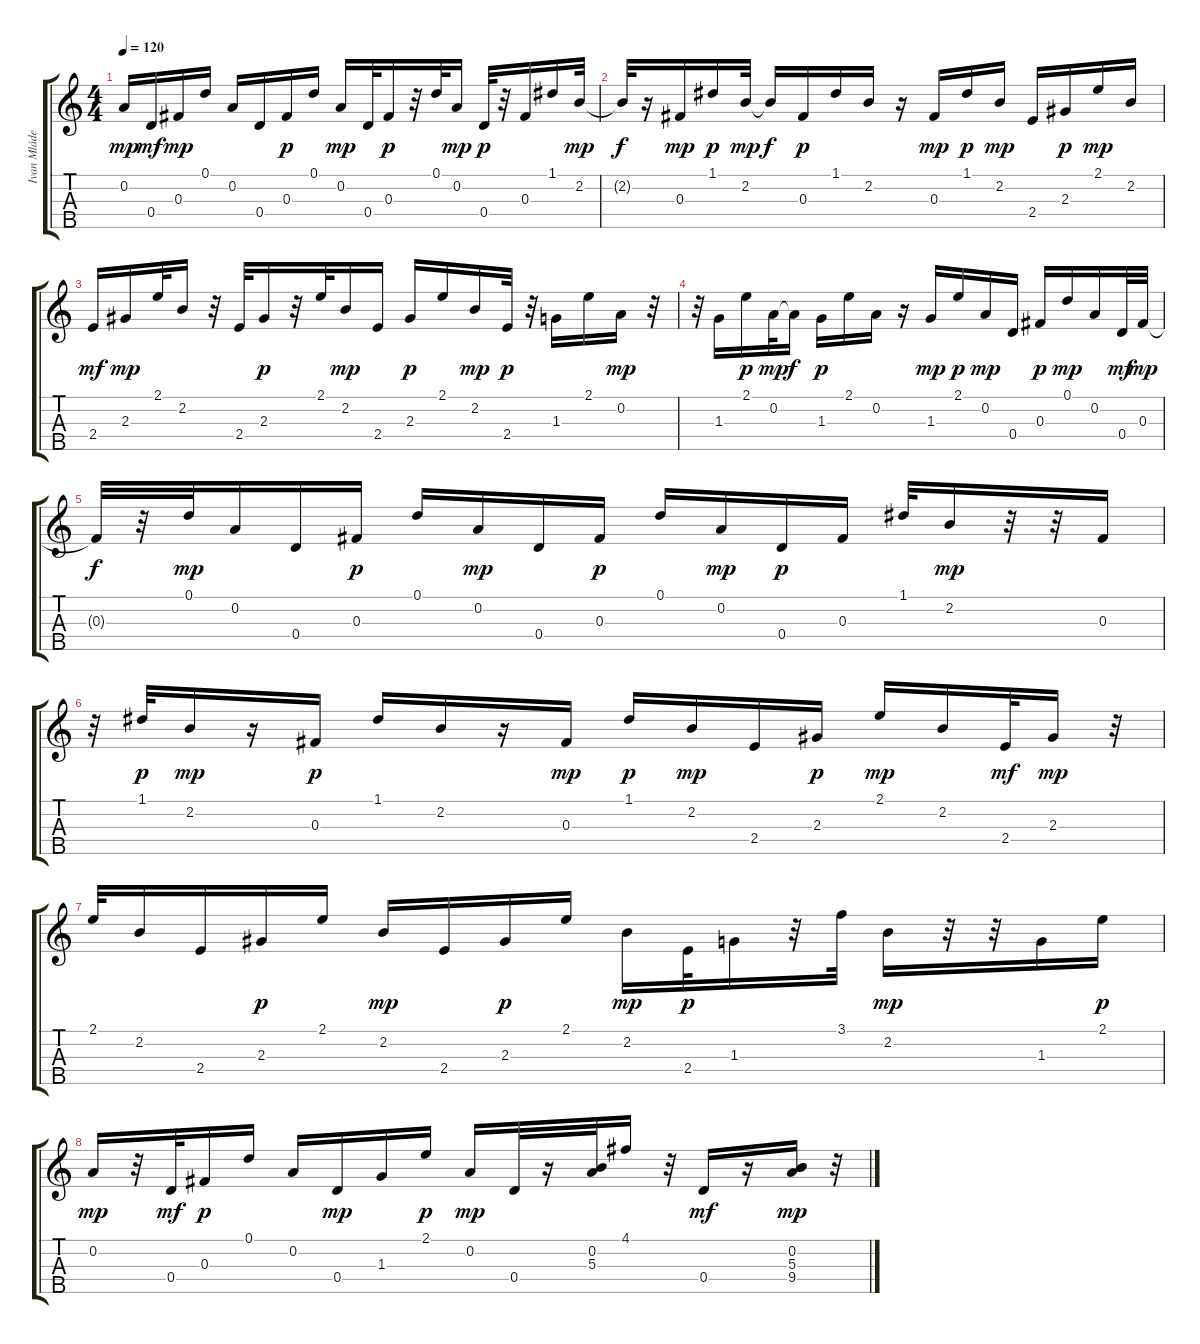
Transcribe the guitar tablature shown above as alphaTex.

\track ("Ivan Mládek Banjo" "Ivan Mláde") {instrument banjo}
\staff {score tabs}
\tuning (D4 A3 Gb3 D3 A4) {hide}
\displaytranspose 12
\ts (4 4)
\tempo 120
\clef g2
\ks c
0.2.16{dy mp} 0.4.16{dy mf} 0.3.16{dy mp} 0.1.16 0.2.16 0.4.16 0.3.16{dy p} 0.1.16 0.2.16{dy mp} 0.4.32 0.3.16{dy p} r.32 0.1.32 0.2.16{dy mp} 0.4.32{dy p} r.32 0.3.16 1.1.16 2.2.32{dy mp} |
2.2{t}.32{dy f} r.16 0.3.16{dy mp} 1.1.16{dy p} 2.2.32{dy mp} 2.2{t}.16{dy f} 0.3.16{dy p} 1.1.16 2.2.16 r.16 0.3.16{dy mp} 1.1.16{dy p} 2.2.16{dy mp} 2.4.16 2.3.16{dy p} 2.1.16{dy mp} 2.2.16 |
2.4.16{dy mf} 2.3.16{dy mp} 2.1.32 2.2.16 r.32 2.4.32 2.3.16{dy p} r.32 2.1.32 2.2.16{dy mp} 2.4.16 2.3.16{dy p} 2.1.16 2.2.16{dy mp} 2.4.32{dy p} r.32 1.3.16 2.1.16 0.2.16{dy mp} r.32 |
r.32 1.3.16 2.1.16{dy p} 0.2.32{dy mp} 0.2{t}.16{dy f} 1.3.16{dy p} 2.1.16 0.2.16 r.16 1.3.16{dy mp} 2.1.16{dy p} 0.2.16{dy mp} 0.4.16 0.3.16{dy p} 0.1.16{dy mp} 0.2.16 0.4.32{dy mf} 0.3.32{dy mp} |
0.3{t}.32{dy f} r.32 0.1.32{dy mp} 0.2.16 0.4.16 0.3.16{dy p} 0.1.16 0.2.16{dy mp} 0.4.16 0.3.16{dy p} 0.1.16 0.2.16{dy mp} 0.4.16{dy p} 0.3.16 1.1.32 2.2.16{dy mp} r.32 r.32 0.3.16 |
r.32 1.1.32{dy p} 2.2.16{dy mp} r.16 0.3.16{dy p} 1.1.16 2.2.16 r.16 0.3.16{dy mp} 1.1.16{dy p} 2.2.16{dy mp} 2.4.16 2.3.16{dy p} 2.1.16{dy mp} 2.2.16 2.4.32{dy mf} 2.3.16{dy mp} r.32 |
2.1.32 2.2.16 2.4.16 2.3.16{dy p} 2.1.16 2.2.16{dy mp} 2.4.16 2.3.16{dy p} 2.1.16 2.2.16{dy mp} 2.4.32{dy p} 1.3.16 r.32 3.1.32 2.2.16{dy mp} r.32 r.32 1.3.16 2.1.16{dy p} |
0.2.16{dy mp} r.32 0.4.32{dy mf} 0.3.16{dy p} 0.1.16 0.2.16 0.4.16{dy mp} 1.3.16 2.1.16{dy p} 0.2.16{dy mp} 0.4.32 r.16 (0.2 5.3).32 4.1.16 r.32 0.4.16{dy mf} r.16 (0.2 5.3 9.4).16{dy mp} r.32
